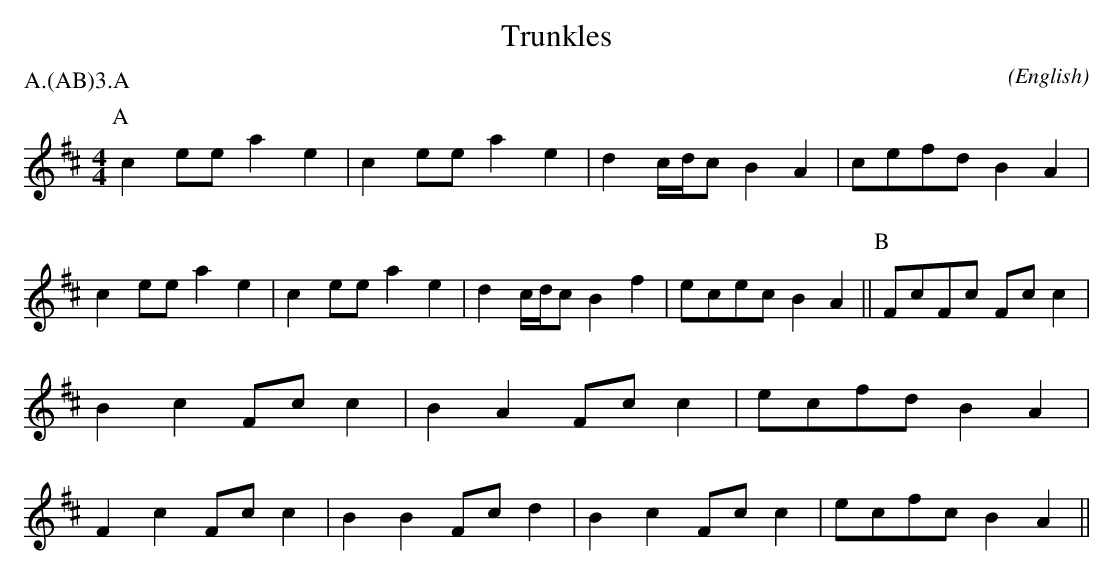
X:1
T:Trunkles
M:4/4
C:
O:English
P:A.(AB)3.A
K:AMix
P:A
c2 ee a2 e2 | c2 ee a2 e2 | d2 c/2d/2c B2 A2 | cefd B2 A2 |\
c2 ee a2 e2 | c2 ee a2 e2 | d2 c/2d/2c B2 f2 | ecec B2 A2 ||\
P:B
FcFc  Fc c2 | B2 c2 Fc c2 | B2 A2      Fc c2 | ecfd B2 A2 |\
F2 c2 Fc c2 | B2 B2 Fc d2 | B2 c2      Fc c2 | ecfc B2 A2 ||
